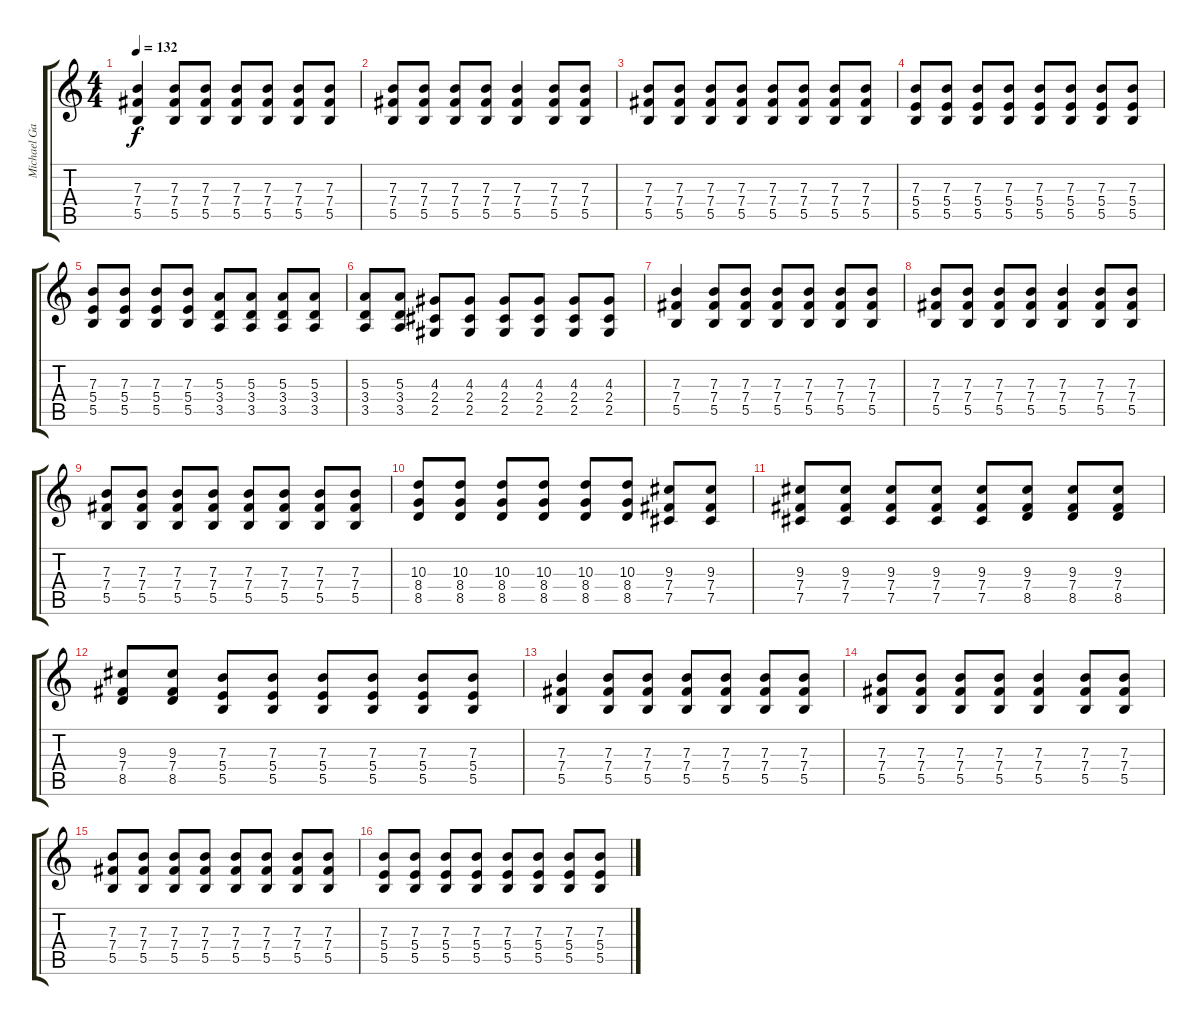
\track ("Michael Gallagher" "Michael Ga") {instrument electricguitarclean}
\staff {score tabs}
\tuning (Db4 Ab3 E3 B2 Gb2 B1) {hide}
\ts (4 4)
\tempo 132
\clef g2
\ks c
(7.3 7.4 5.5).4{dy f volume 9 balance 12 instrument distortionguitar} (7.3 7.4 5.5).8 (7.3 7.4 5.5).8 (7.3 7.4 5.5).8 (7.3 7.4 5.5).8 (7.3 7.4 5.5).8 (7.3 7.4 5.5).8 |
(7.3 7.4 5.5).8 (7.3 7.4 5.5).8 (7.3 7.4 5.5).8 (7.3 7.4 5.5).8 (7.3 7.4 5.5).4 (7.3 7.4 5.5).8 (7.3 7.4 5.5).8 |
(7.3 7.4 5.5).8 (7.3 7.4 5.5).8 (7.3 7.4 5.5).8 (7.3 7.4 5.5).8 (7.3 7.4 5.5).8 (7.3 7.4 5.5).8 (7.3 7.4 5.5).8 (7.3 7.4 5.5).8 |
(7.3 5.4 5.5).8 (7.3 5.4 5.5).8 (7.3 5.4 5.5).8 (7.3 5.4 5.5).8 (7.3 5.4 5.5).8 (7.3 5.4 5.5).8 (7.3 5.4 5.5).8 (7.3 5.4 5.5).8 |
(7.3 5.4 5.5).8 (7.3 5.4 5.5).8 (7.3 5.4 5.5).8 (7.3 5.4 5.5).8 (5.3 3.4 3.5).8 (5.3 3.4 3.5).8 (5.3 3.4 3.5).8 (5.3 3.4 3.5).8 |
(5.3 3.4 3.5).8 (5.3 3.4 3.5).8 (4.3 2.4 2.5).8 (4.3 2.4 2.5).8 (4.3 2.4 2.5).8 (4.3 2.4 2.5).8 (4.3 2.4 2.5).8 (4.3 2.4 2.5).8 |
(7.3 7.4 5.5).4 (7.3 7.4 5.5).8 (7.3 7.4 5.5).8 (7.3 7.4 5.5).8 (7.3 7.4 5.5).8 (7.3 7.4 5.5).8 (7.3 7.4 5.5).8 |
(7.3 7.4 5.5).8 (7.3 7.4 5.5).8 (7.3 7.4 5.5).8 (7.3 7.4 5.5).8 (7.3 7.4 5.5).4 (7.3 7.4 5.5).8 (7.3 7.4 5.5).8 |
(7.3 7.4 5.5).8 (7.3 7.4 5.5).8 (7.3 7.4 5.5).8 (7.3 7.4 5.5).8 (7.3 7.4 5.5).8 (7.3 7.4 5.5).8 (7.3 7.4 5.5).8 (7.3 7.4 5.5).8 |
(10.3 8.4 8.5).8 (10.3 8.4 8.5).8 (10.3 8.4 8.5).8 (10.3 8.4 8.5).8 (10.3 8.4 8.5).8 (10.3 8.4 8.5).8 (9.3 7.4 7.5).8 (9.3 7.4 7.5).8 |
(9.3 7.4 7.5).8 (9.3 7.4 7.5).8 (9.3 7.4 7.5).8 (9.3 7.4 7.5).8 (9.3 7.4 7.5).8 (9.3 7.4 8.5).8 (9.3 7.4 8.5).8 (9.3 7.4 8.5).8 |
(9.3 7.4 8.5).8 (9.3 7.4 8.5).8 (7.3 5.4 5.5).8 (7.3 5.4 5.5).8 (7.3 5.4 5.5).8 (7.3 5.4 5.5).8 (7.3 5.4 5.5).8 (7.3 5.4 5.5).8 |
(7.3 7.4 5.5).4 (7.3 7.4 5.5).8 (7.3 7.4 5.5).8 (7.3 7.4 5.5).8 (7.3 7.4 5.5).8 (7.3 7.4 5.5).8 (7.3 7.4 5.5).8 |
(7.3 7.4 5.5).8 (7.3 7.4 5.5).8 (7.3 7.4 5.5).8 (7.3 7.4 5.5).8 (7.3 7.4 5.5).4 (7.3 7.4 5.5).8 (7.3 7.4 5.5).8 |
(7.3 7.4 5.5).8 (7.3 7.4 5.5).8 (7.3 7.4 5.5).8 (7.3 7.4 5.5).8 (7.3 7.4 5.5).8 (7.3 7.4 5.5).8 (7.3 7.4 5.5).8 (7.3 7.4 5.5).8 |
(7.3 5.4 5.5).8 (7.3 5.4 5.5).8 (7.3 5.4 5.5).8 (7.3 5.4 5.5).8 (7.3 5.4 5.5).8 (7.3 5.4 5.5).8 (7.3 5.4 5.5).8 (7.3 5.4 5.5).8
